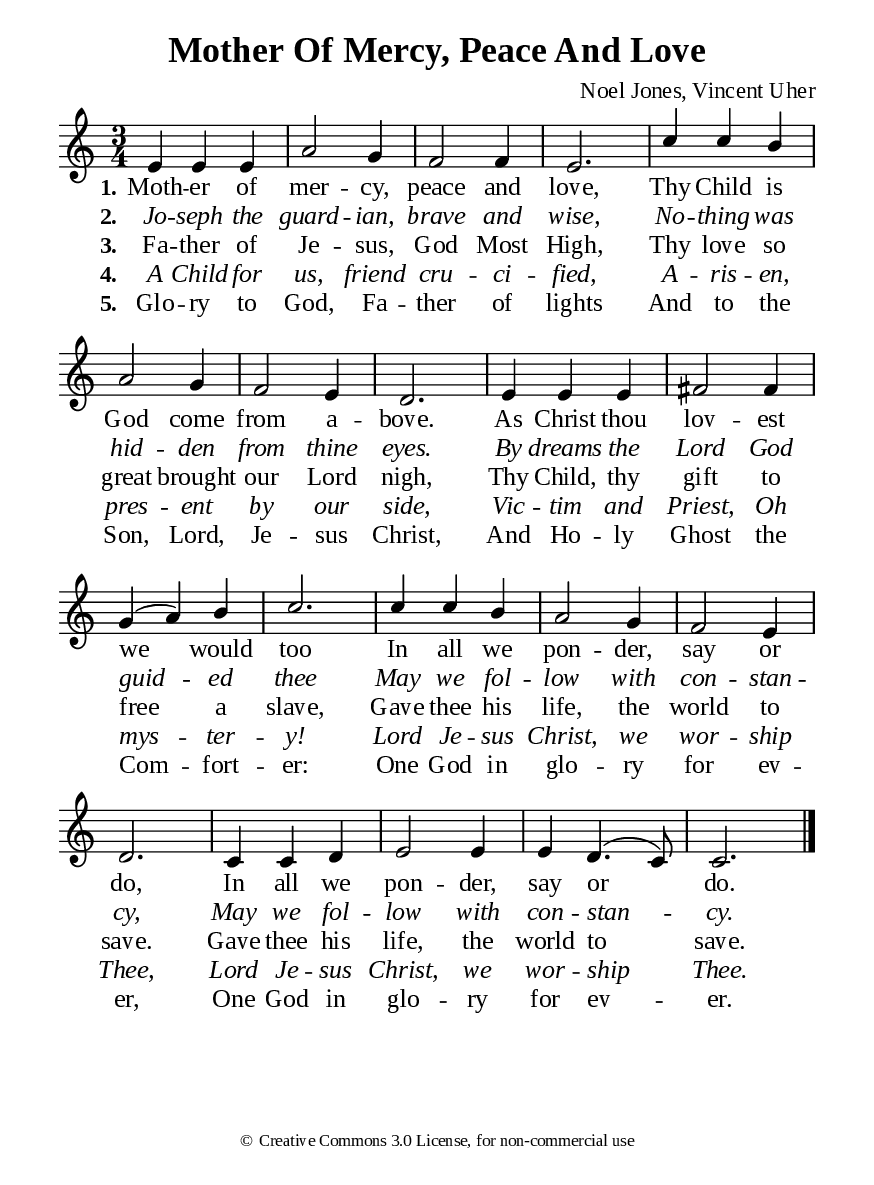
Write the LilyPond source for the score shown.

\version "2.18.2"

\header {
  title = "Mother Of Mercy, Peace And Love"
  composer = "Noel Jones, Vincent Uher"
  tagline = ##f
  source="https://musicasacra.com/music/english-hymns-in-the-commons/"
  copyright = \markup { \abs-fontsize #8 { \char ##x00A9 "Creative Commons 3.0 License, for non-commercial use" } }
}

global= {
  \key c \major
  \time 3/4
  \override Score.BarNumber.break-visibility = ##(#f #f #f)
}

\paper {
  #(set-paper-size "a5")
  top-margin = 10\mm
  bottom-margin = 10\mm
  left-margin = 10\mm
  right-margin = 10\mm
  indent = #0
  #(define fonts
	 (make-pango-font-tree "Liberation Serif"
	 		       "Liberation Serif"
			       "Liberation Serif"
			       (/ 20 20)))
  system-system-spacing = #'((basic-distance . 3) (padding . 3))
}

printItalic = \with {
  \override LyricText.font-shape = #'italic
}

% Verse music
musicVerseSoprano = \relative c' {
  %{	01	%} e4 e e |
  %{	02	%} a2 g4 |
  %{	03	%} f2 f4 |
  %{	04	%} e2. |
  %{	05	%} c'4 c b |
  %{	06	%} a2 g4 |
  %{	07	%} f2 e4 |
  %{	08	%} d2. |
  %{	09	%} e4 e e |
  %{	10	%} fis2 fis4 |
  %{	11	%} g (a) b |
  %{	12	%} c2. |
  %{	13	%} c4 c b |
  %{	14	%} a2 g4 |
  %{	15	%} f2 e4 |
  %{	16	%} d2. |
  %{	17	%} c4 c d |
  %{	18	%} e2 e4 |
  %{	19	%} e d4. (c8) |
  %{	20	%} c2. \bar "|."
}

% Verse lyrics
verseOne = \lyricmode {
  \set stanza = #"1."
  Moth -- er of mer -- cy, peace and love,
  Thy Child is God come from a -- bove.
  As Christ thou lov -- est we would too
  In all we pon -- der, say or do,
  In all we pon -- der, say or do.
}

verseTwo = \lyricmode {
  \set stanza = #"2."
  Jo -- seph the guard -- ian, brave and wise,
  No -- thing was hid -- den from thine eyes.
  By dreams the Lord God guid -- ed thee
  May we fol -- low with con -- stan -- cy,
  May we fol -- low with con -- stan -- cy.
}

verseThree = \lyricmode {
  \set stanza = #"3."
  Fa -- ther of Je -- sus, God Most High,
  Thy love so great brought our Lord nigh,
  Thy Child, thy gift to free a slave,
  Gave thee his life, the world to save.
  Gave thee his life, the world to save.
}

verseFour = \lyricmode {
  \set stanza = #"4."
  A Child for us, friend cru -- ci -- fied,
  A -- ris -- en, pres -- ent by our side,
  Vic -- tim and Priest, Oh mys -- ter -- y!
  Lord Je -- sus Christ, we wor -- ship Thee,
  Lord Je -- sus Christ, we wor -- ship Thee.
}

verseFive = \lyricmode {
  \set stanza = #"5."
  Glo -- ry to God, Fa -- ther of lights
  And to the Son, Lord, Je -- sus Christ,
  And Ho -- ly Ghost the Com -- fort -- er:
  One God in glo -- ry for ev -- er,
  One God in glo -- ry for ev -- er.
}

% Layout
\score {
    \new ChoirStaff <<
      \new Staff <<
        \clef "treble"
        \new Voice = "sopranos" { \global \stemUp \slurUp \musicVerseSoprano }
      >>
      \new Lyrics \lyricsto sopranos \verseOne
      \new Lyrics \printItalic \lyricsto sopranos \verseTwo
      \new Lyrics \lyricsto sopranos \verseThree
      \new Lyrics \printItalic \lyricsto sopranos \verseFour
      \new Lyrics \lyricsto sopranos \verseFive
    >>
}
